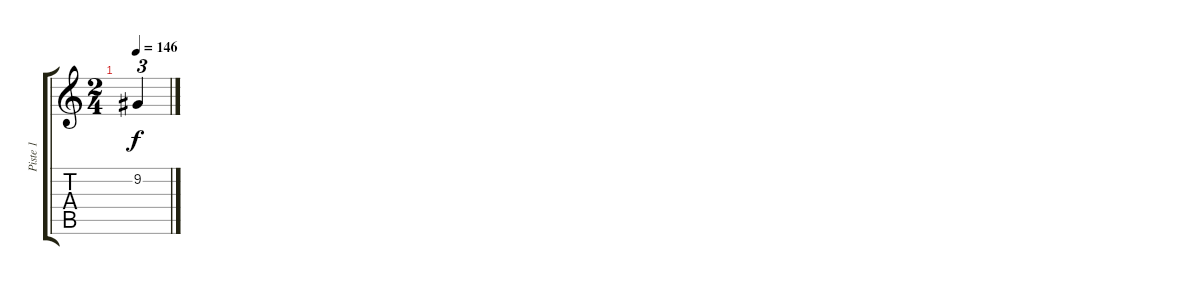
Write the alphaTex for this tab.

\track ("Piste 1" "Piste 1") {instrument lead3calliope}
\staff {score tabs}
\tuning (E4 B3 G3 D3 A2 E2) {hide}
\ts (2 4)
\tempo 146
\clef g2
\ks c
9.2.4{tu (3 2) dy f}
